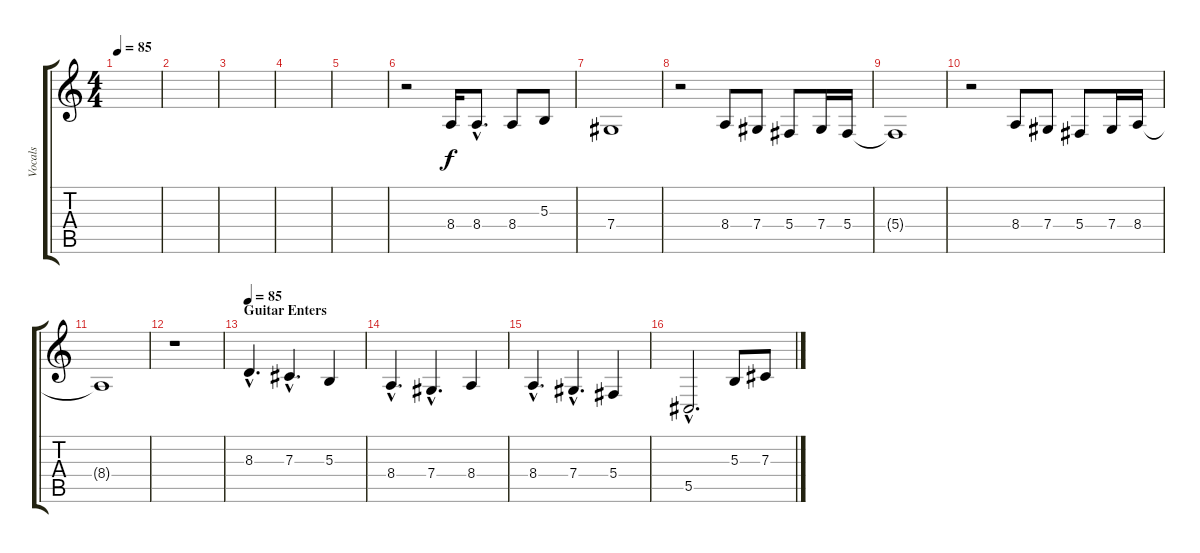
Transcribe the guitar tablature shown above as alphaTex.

\track ("Vocals" "Vocals") {instrument lead3calliope}
\staff {score tabs}
\tuning (Eb4 Bb3 Gb3 Db3 Ab2 Eb2) {hide}
\ts (4 4)
\tempo 85
\clef g2
\ks c
|
|
|
|
|
r.2 8.4.16 8.4{hac}.8{d} 8.4.8 5.3.8 |
7.4.1 |
r.2 8.4.8 7.4.8 5.4.8 7.4.16 5.4.16 |
5.4{t}.1 |
r.2 8.4.8 7.4.8 5.4.8 7.4.16 8.4.16 |
8.4{t}.1 |
r.1 |
\section ("" "Guitar Enters")
\tempo 85
8.3{hac}.4{d} 7.3{hac}.4{d} 5.3.4 |
8.4{hac}.4{d} 7.4{hac}.4{d} 8.4.4 |
8.4{hac}.4{d} 7.4{hac}.4{d} 5.4.4 |
5.5{hac}.2{d} 5.3.8 7.3.8
